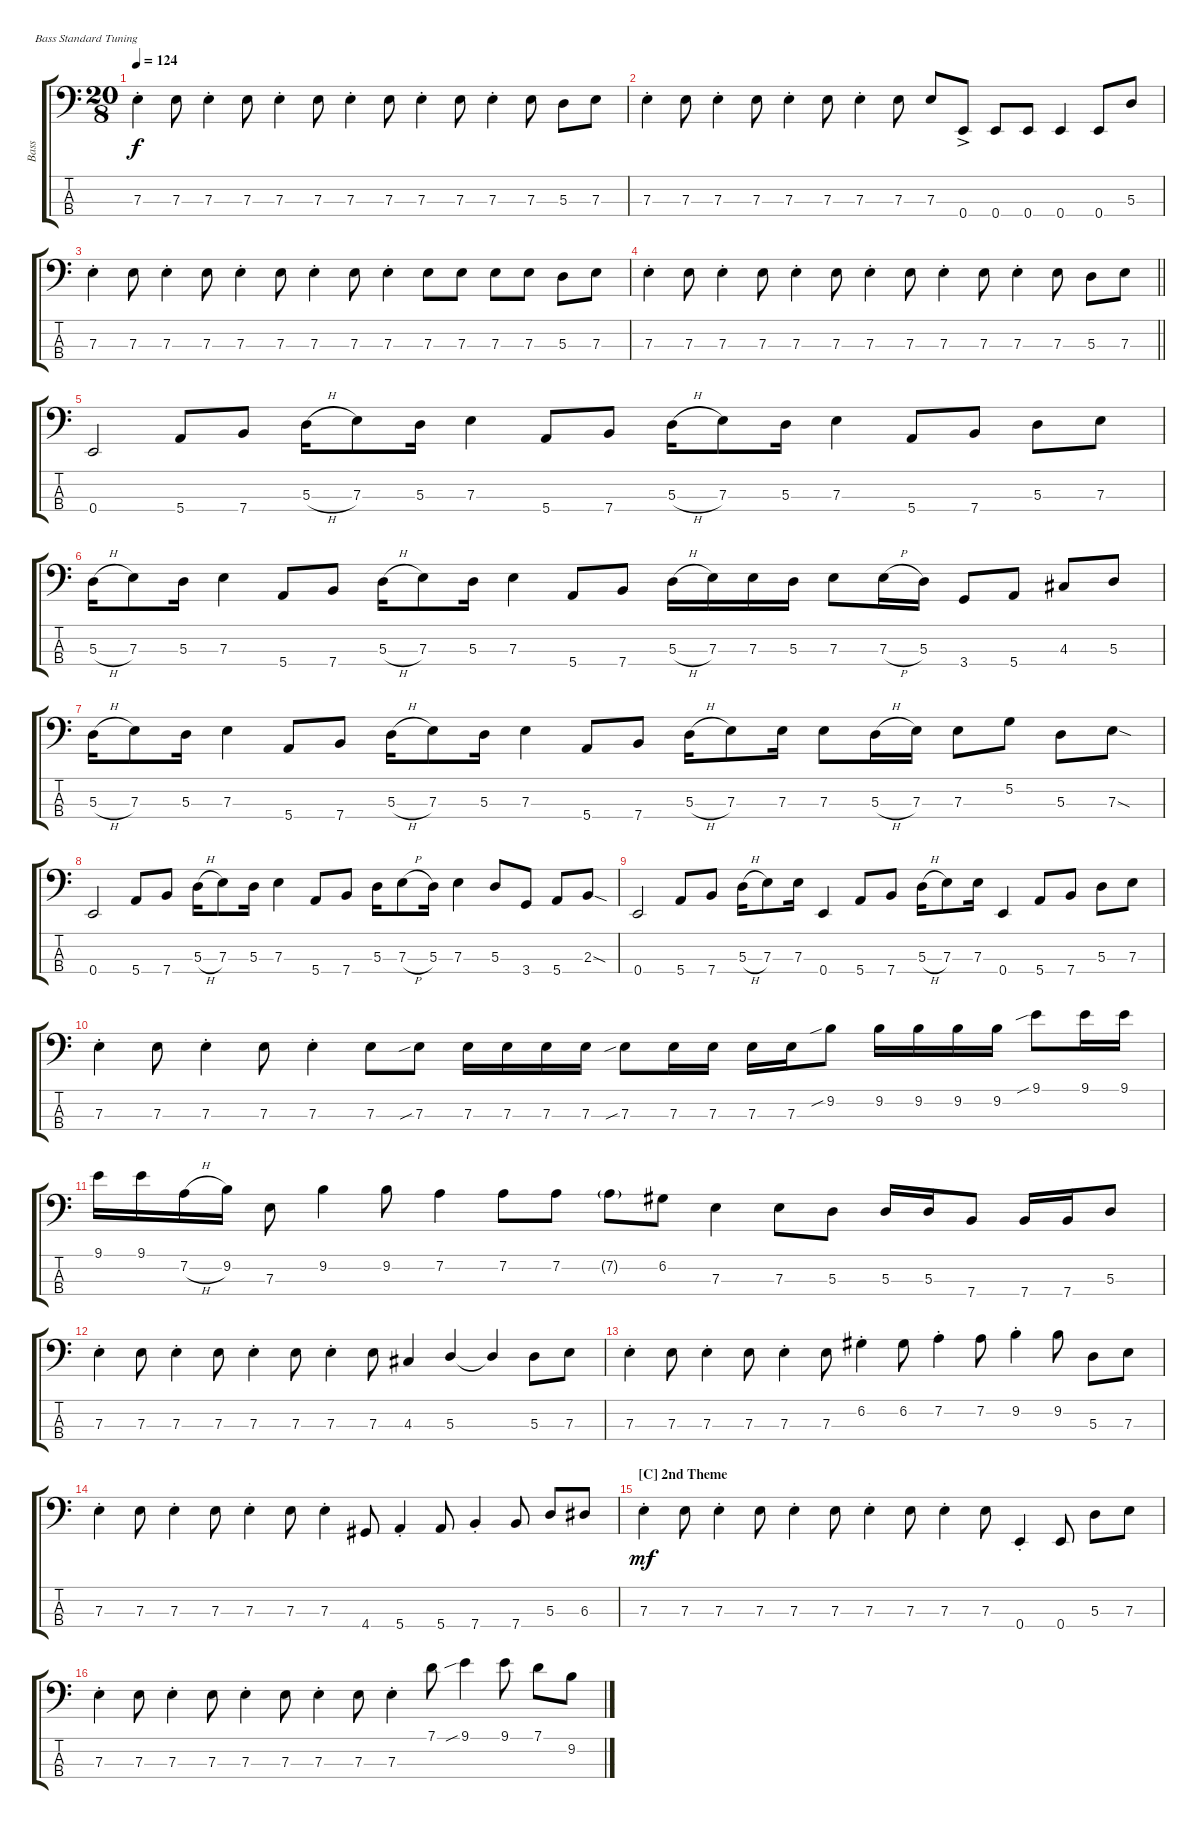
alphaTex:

\bracketExtendMode groupsimilarinstruments
\otherSystemsTrackNameOrientation horizontal
\track ("E-Bass" "Bass") {instrument fretlessbass}
\staff {score tabs}
\tuning (G2 D2 A1 E1)
\ts (20 8)
\tempo 124
\clef f4
\ks c
7.3{st}.4{dy f beam Down} 7.3.8{beam Down} 7.3{st}.4{beam Down} 7.3.8{beam Down} 7.3{st}.4{beam Down} 7.3.8{beam Down} 7.3{st}.4{beam Down} 7.3.8{beam Down} 7.3{st}.4{beam Down} 7.3.8{beam Down} 7.3{st}.4{beam Down} 7.3.8{beam Down} 5.3.8{beam Down} 7.3.8{beam Down} |
7.3{st}.4{beam Down} 7.3.8{beam Down} 7.3{st}.4{beam Down} 7.3.8{beam Down} 7.3{st}.4{beam Down} 7.3.8{beam Down} 7.3{st}.4{beam Down} 7.3.8{beam Down} 7.3.8{beam Up} 0.4{ac}.8{beam Up} 0.4.8{beam Up} 0.4.8{beam Up} 0.4.4{beam Up} 0.4.8{beam Up} 5.3.8{beam Up} |
7.3{st}.4{beam Down} 7.3.8{beam Down} 7.3{st}.4{beam Down} 7.3.8{beam Down} 7.3{st}.4{beam Down} 7.3.8{beam Down} 7.3{st}.4{beam Down} 7.3.8{beam Down} 7.3{st}.4{beam Down} 7.3.8{beam Down} 7.3.8{beam Down} 7.3.8{beam Down} 7.3.8{beam Down} 5.3.8{beam Down} 7.3.8{beam Down} |
\barLineRight lightlight
7.3{st}.4{beam Down} 7.3.8{beam Down} 7.3{st}.4{beam Down} 7.3.8{beam Down} 7.3{st}.4{beam Down} 7.3.8{beam Down} 7.3{st}.4{beam Down} 7.3.8{beam Down} 7.3{st}.4{beam Down} 7.3.8{beam Down} 7.3{st}.4{beam Down} 7.3.8{beam Down} 5.3.8{beam Down} 7.3.8{beam Down} |
0.4.2{beam Up} 5.4.8{beam Up} 7.4.8{beam Up} 5.3{h}.16{beam Down} 7.3.8{beam Down} 5.3.16{beam Down} 7.3.4{beam Down} 5.4.8{beam Up} 7.4.8{beam Up} 5.3{h}.16{beam Down} 7.3.8{beam Down} 5.3.16{beam Down} 7.3.4{beam Down} 5.4.8{beam Up} 7.4.8{beam Up} 5.3.8{beam Down} 7.3.8{beam Down} |
5.3{h}.16{beam Down} 7.3.8{beam Down} 5.3.16{beam Down} 7.3.4{beam Down} 5.4.8{beam Up} 7.4.8{beam Up} 5.3{h}.16{beam Down} 7.3.8{beam Down} 5.3.16{beam Down} 7.3.4{beam Down} 5.4.8{beam Up} 7.4.8{beam Up} 5.3{h}.16{beam Down} 7.3.16{beam Down} 7.3.16{beam Down} 5.3.16{beam Down} 7.3.8{beam Down} 7.3{h}.16{beam Up} 5.3.16{beam Up} 3.4.8{beam Up} 5.4.8{beam Up} 4.3{acc #}.8{beam Up} 5.3.8{beam Up} |
5.3{h}.16{beam Down} 7.3.8{beam Down} 5.3.16{beam Down} 7.3.4{beam Down} 5.4.8{beam Up} 7.4.8{beam Up} 5.3{h}.16{beam Down} 7.3.8{beam Down} 5.3.16{beam Down} 7.3.4{beam Down} 5.4.8{beam Up} 7.4.8{beam Up} 5.3{h}.16{beam Down} 7.3.8{beam Down} 7.3.16{beam Down} 7.3.8{beam Down} 5.3{h}.16{beam Down} 7.3.16{beam Down} 7.3.8{beam Down} 5.2.8{beam Down} 5.3.8{beam Down} 7.3{sod}.8{beam Down} |
0.4.2{beam Up} 5.4.8{beam Up} 7.4.8{beam Up} 5.3{h}.16{beam Down} 7.3.8{beam Down} 5.3.16{beam Down} 7.3.4{beam Down} 5.4.8{beam Up} 7.4.8{beam Up} 5.3.16{beam Down} 7.3{h}.8{beam Down} 5.3.16{beam Down} 7.3.4{beam Down} 5.3.8{beam Up} 3.4.8{beam Up} 5.4.8{beam Up} 2.3{sod}.8{beam Up} |
0.4.2{beam Up} 5.4.8{beam Up} 7.4.8{beam Up} 5.3{h}.16{beam Down} 7.3.8{beam Down} 7.3.16{beam Down} 0.4.4{beam Up} 5.4.8{beam Up} 7.4.8{beam Up} 5.3{h}.16{beam Down} 7.3.8{beam Down} 7.3.16{beam Down} 0.4.4{beam Up} 5.4.8{beam Up} 7.4.8{beam Up} 5.3.8{beam Down} 7.3.8{beam Down} |
7.3{st}.4{beam Down} 7.3.8{beam Down} 7.3{st}.4{beam Down} 7.3.8{beam Down} 7.3{st}.4{beam Down} 7.3.8{beam Down} 7.3{sib}.8{beam Down} 7.3.16{beam Down} 7.3.16{beam Down} 7.3.16{beam Down} 7.3.16{beam Down} 7.3{sib}.8{beam Down} 7.3.16{beam Down} 7.3.16{beam Down} 7.3.16{beam Down} 7.3.16{beam Down} 9.2{sib}.8{beam Down} 9.2.16{beam Down} 9.2.16{beam Down} 9.2.16{beam Down} 9.2.16{beam Down} 9.1{sib}.8{beam Down} 9.1.16{beam Down} 9.1.16{beam Down} |
9.1.16{beam Down} 9.1.16{beam Down} 7.2{h}.16{beam Down} 9.2.16{beam Down} 7.3.8{beam Down} 9.2.4{beam Down} 9.2.8{beam Down} 7.2.4{beam Down} 7.2.8{beam Down} 7.2.8{beam Down} 7.2{g}.8{beam Down} 6.2{acc #}.8{beam Down} 7.3.4{beam Down} 7.3.8{beam Down} 5.3.8{beam Up} 5.3.16{beam Up} 5.3.16{beam Up} 7.4.8{beam Up} 7.4.16{beam Up} 7.4.16{beam Up} 5.3.8{beam Up} |
7.3{st}.4{beam Down} 7.3.8{beam Down} 7.3{st}.4{beam Down} 7.3.8{beam Down} 7.3{st}.4{beam Down} 7.3.8{beam Down} 7.3{st}.4{beam Down} 7.3.8{beam Down} 4.3{acc #}.4{beam Up} 5.3.4{beam Up} 5.3{t}.4{beam Up} 5.3.8{beam Down} 7.3.8{beam Down} |
7.3{st}.4{beam Down} 7.3.8{beam Down} 7.3{st}.4{beam Down} 7.3.8{beam Down} 7.3{st}.4{beam Down} 7.3.8{beam Down} 6.2{st acc #}.4{beam Down} 6.2{acc #}.8{beam Down} 7.2{st}.4{beam Down} 7.2.8{beam Down} 9.2{st}.4{beam Down} 9.2.8{beam Down} 5.3.8{beam Down} 7.3.8{beam Down} |
7.3{st}.4{beam Down} 7.3.8{beam Down} 7.3{st}.4{beam Down} 7.3.8{beam Down} 7.3{st}.4{beam Down} 7.3.8{beam Down} 7.3{st}.4{beam Down} 4.4{acc #}.8{beam Up} 5.4{st}.4{beam Up} 5.4.8{beam Up} 7.4{st}.4{beam Up} 7.4.8{beam Up} 5.3.8{beam Up} 6.3{acc #}.8{beam Up} |
\section ("C" "2nd Theme")
7.3{st}.4{dy mf beam Down} 7.3.8{beam Down} 7.3{st}.4{beam Down} 7.3.8{beam Down} 7.3{st}.4{beam Down} 7.3.8{beam Down} 7.3{st}.4{beam Down} 7.3.8{beam Down} 7.3{st}.4{beam Down} 7.3.8{beam Down} 0.4{st}.4{beam Up} 0.4.8{beam Up} 5.3.8{beam Down} 7.3.8{beam Down} |
7.3{st}.4{beam Down} 7.3.8{beam Down} 7.3{st}.4{beam Down} 7.3.8{beam Down} 7.3{st}.4{beam Down} 7.3.8{beam Down} 7.3{st}.4{beam Down} 7.3.8{beam Down} 7.3{st}.4{beam Down} 7.1.8{beam Down} 9.1{sib}.4{beam Down} 9.1.8{beam Down} 7.1.8{beam Down} 9.2.8{beam Down}
